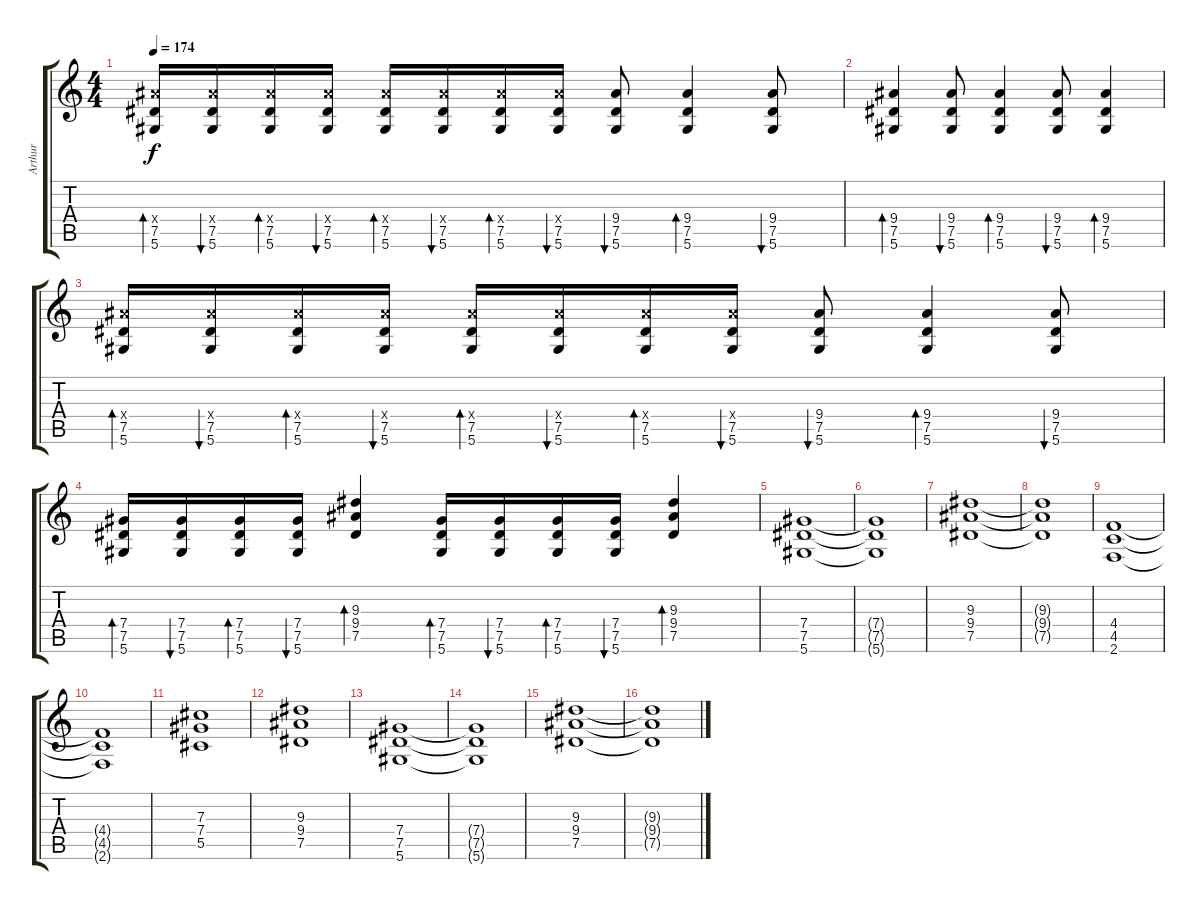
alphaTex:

\track ("Arthur" "Arthur") {instrument distortionguitar}
\staff {score tabs}
\tuning (Eb4 Bb3 Gb3 Db3 Ab2 Eb2) {hide}
\ts (4 4)
\tempo 174
\clef g2
\ks c
(9.4{x} 7.5 5.6).16{bd 60 dy f} (9.4{x} 7.5 5.6).16{bu 60} (9.4{x} 7.5 5.6).16{bd 60} (9.4{x} 7.5 5.6).16{bu 60} (9.4{x} 7.5 5.6).16{bd 60} (9.4{x} 7.5 5.6).16{bu 60} (9.4{x} 7.5 5.6).16{bd 60} (9.4{x} 7.5 5.6).16{bu 60} (9.4 7.5 5.6).8{bu 60} (9.4 7.5 5.6).4{bd 60} (9.4 7.5 5.6).8{bu 60} |
(9.4 7.5 5.6).4{bd 60} (9.4 7.5 5.6).8{bu 60} (9.4 7.5 5.6).4{bd 60} (9.4 7.5 5.6).8{bu 60} (9.4 7.5 5.6).4{bd 60} |
(9.4{x} 7.5 5.6).16{bd 60} (9.4{x} 7.5 5.6).16{bu 60} (9.4{x} 7.5 5.6).16{bd 60} (9.4{x} 7.5 5.6).16{bu 60} (9.4{x} 7.5 5.6).16{bd 60} (9.4{x} 7.5 5.6).16{bu 60} (9.4{x} 7.5 5.6).16{bd 60} (9.4{x} 7.5 5.6).16{bu 60} (9.4 7.5 5.6).8{bu 60} (9.4 7.5 5.6).4{bd 60} (9.4 7.5 5.6).8{bu 60} |
(7.4 7.5 5.6).16{bd 60} (7.4 7.5 5.6).16{bu 60} (7.4 7.5 5.6).16{bd 60} (7.4 7.5 5.6).16{bu 60} (9.3 9.4 7.5).4{bd 60} (7.4 7.5 5.6).16{bd 60} (7.4 7.5 5.6).16{bu 60} (7.4 7.5 5.6).16{bd 60} (7.4 7.5 5.6).16{bu 60} (9.3 9.4 7.5).4{bd 60} |
(7.4 7.5 5.6).1 |
(7.4{t} 7.5{t} 5.6{t}).1 |
(9.3 9.4 7.5).1 |
(9.3{t} 9.4{t} 7.5{t}).1 |
(4.4 4.5 2.6).1 |
(4.4{t} 4.5{t} 2.6{t}).1 |
(7.3 7.4 5.5).1 |
(9.3 9.4 7.5).1 |
(7.4 7.5 5.6).1 |
(7.4{t} 7.5{t} 5.6{t}).1 |
(9.3 9.4 7.5).1 |
(9.3{t} 9.4{t} 7.5{t}).1
